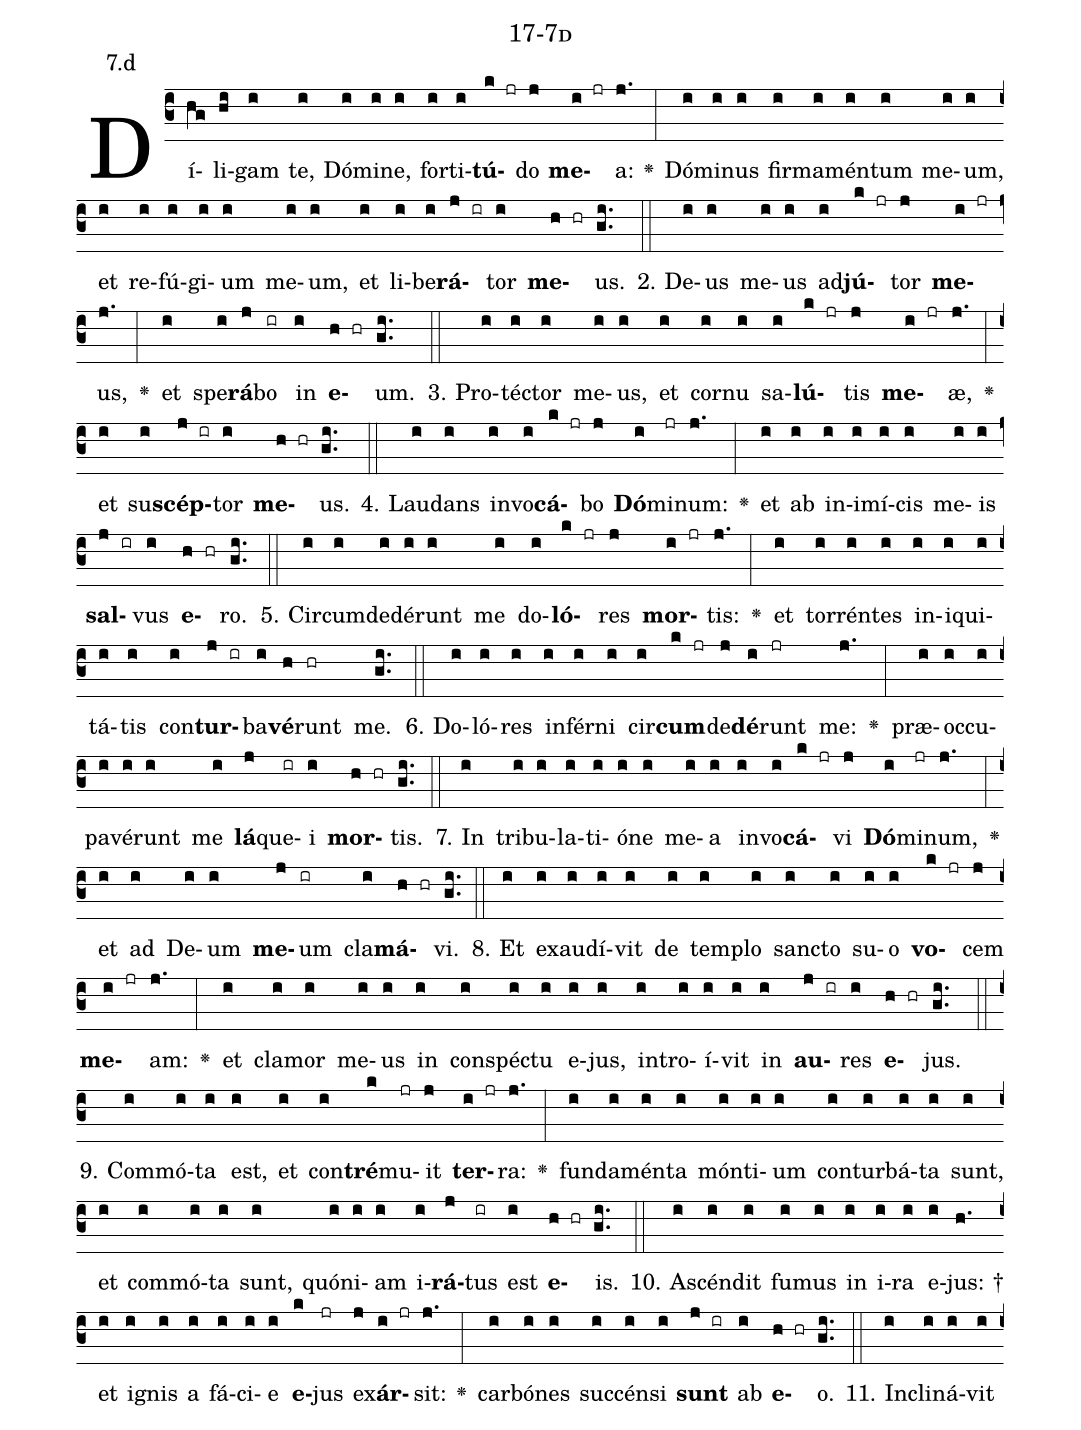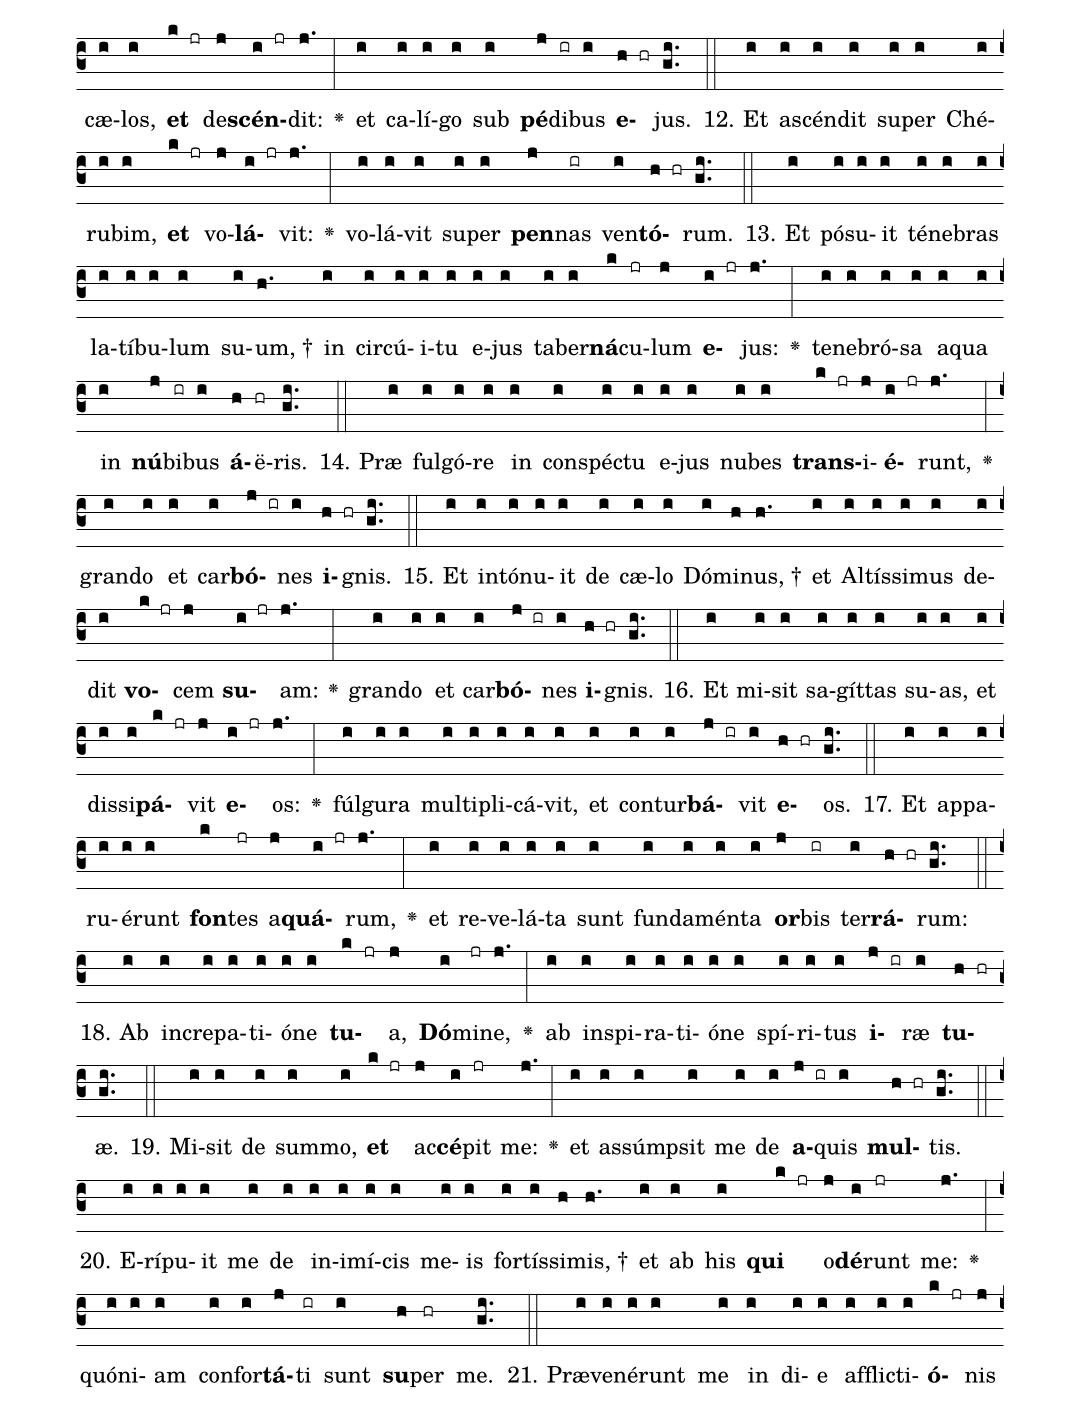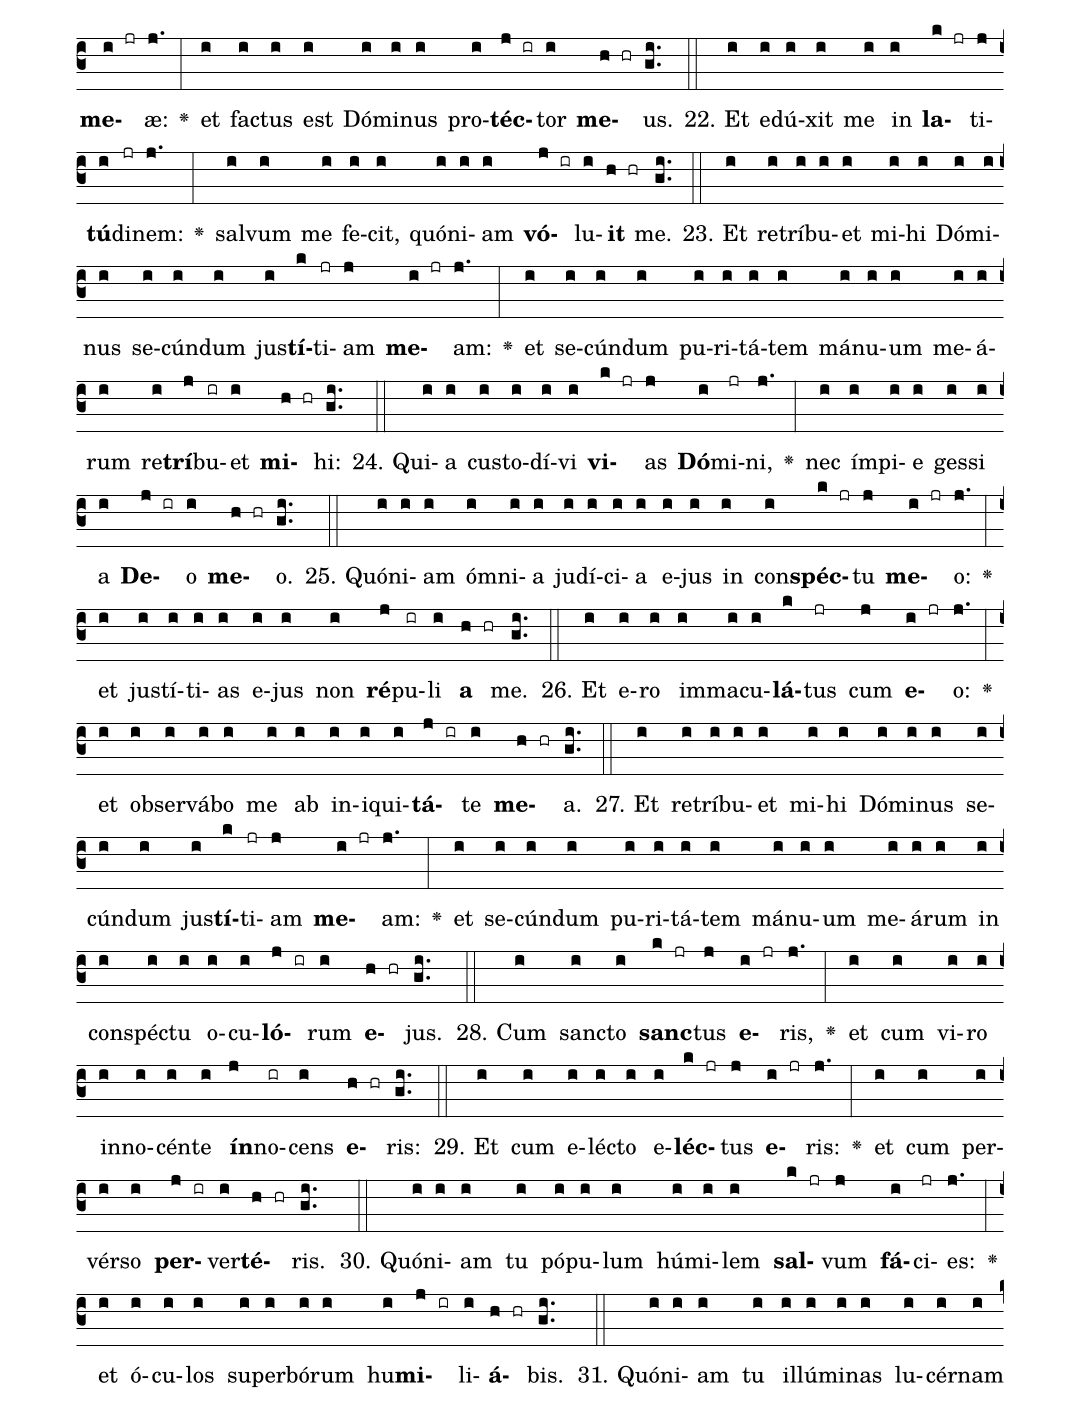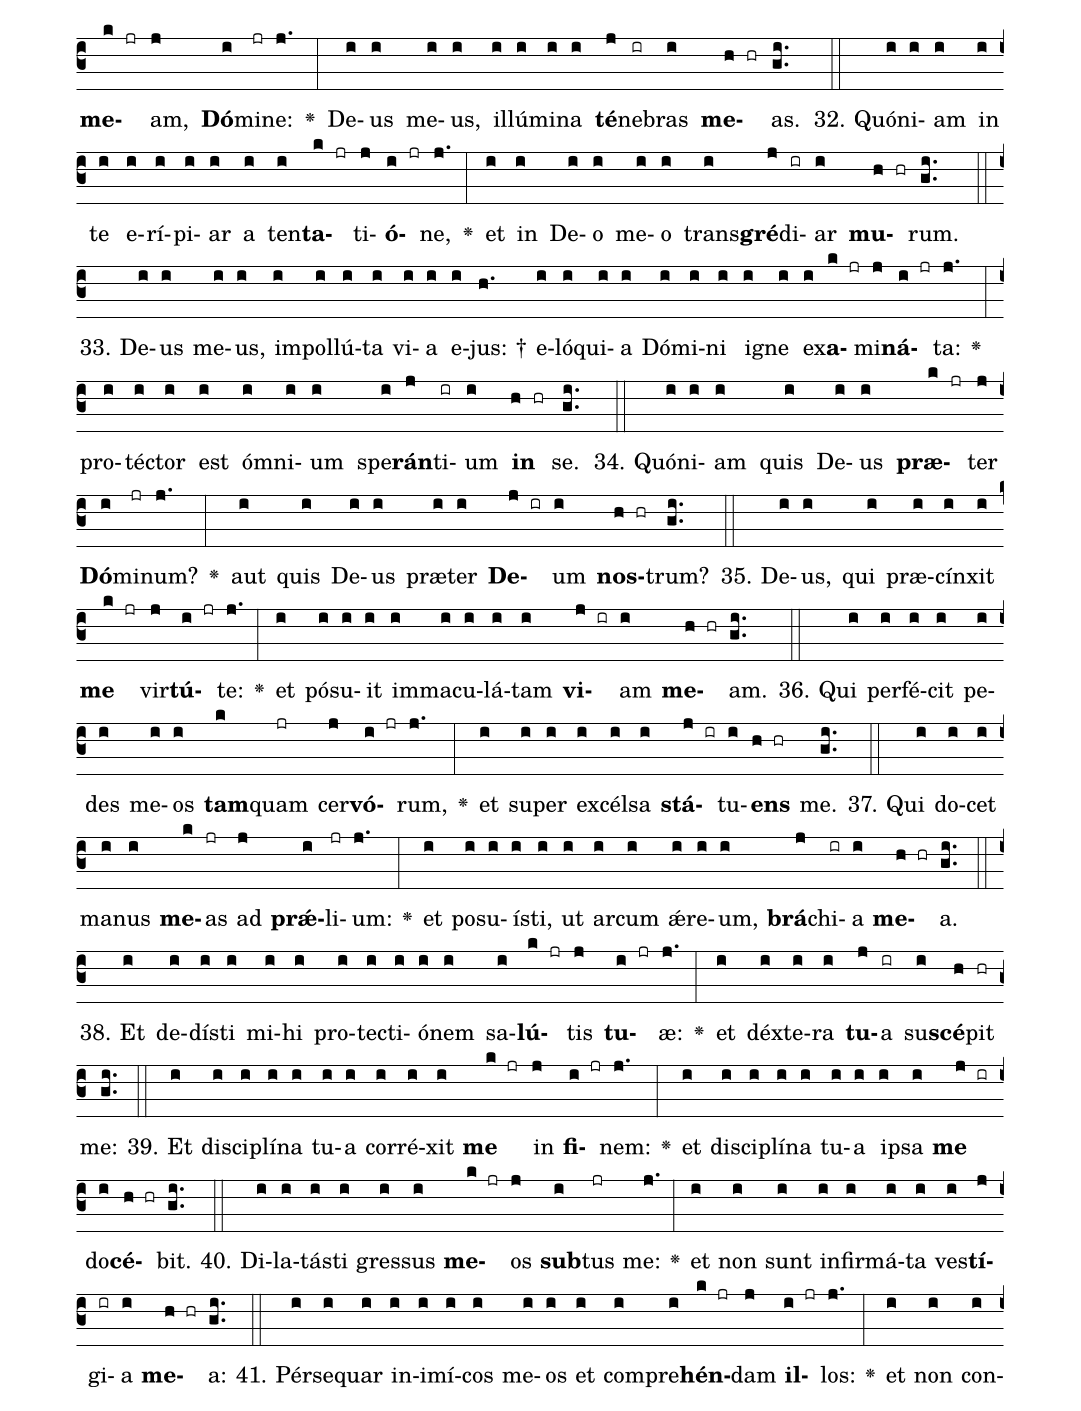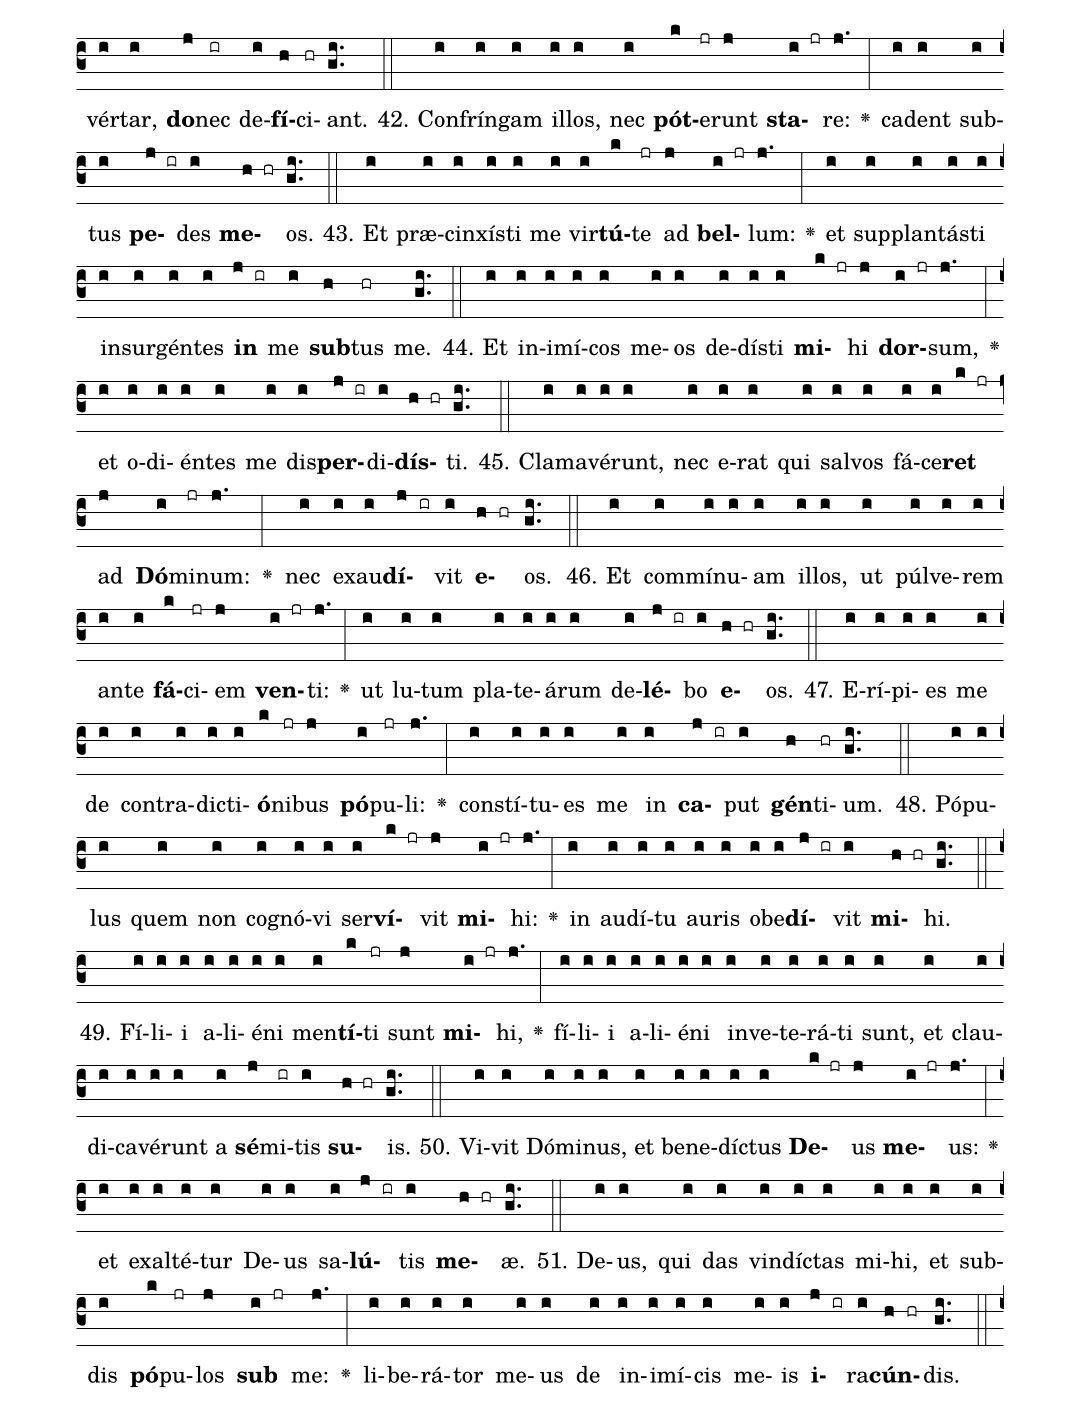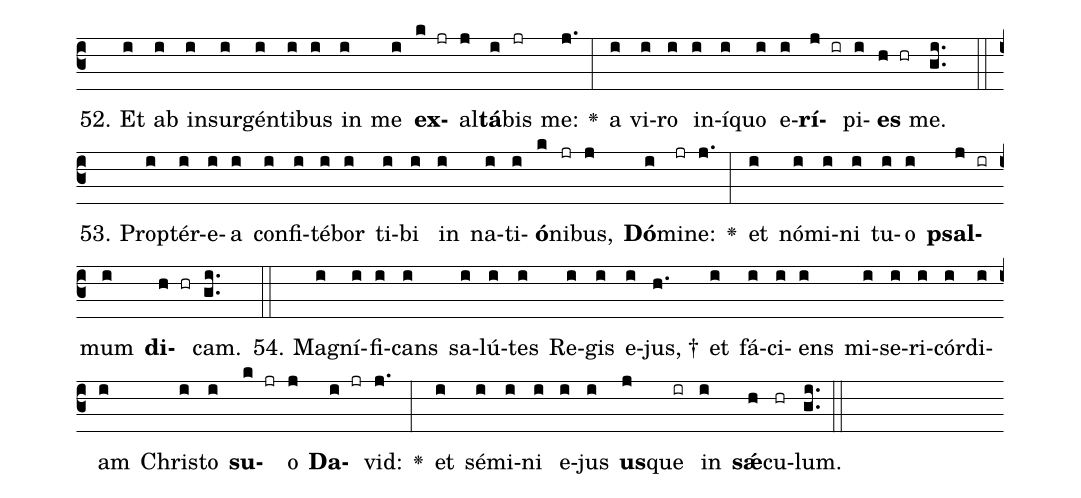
name: 17-7d;
annotation: 7.d;
%%
(c3)Dí(hg)li(hi)gam(i) te,(i) Dó(i)mi(i)ne,(i) for(i)ti(i)<b>tú</b>(k jr)do(j) <b>me</b>(i jr)a:(j.) <v>\greheightstar</v>(:) Dó(i)mi(i)nus(i) fir(i)ma(i)mén(i)tum(i) me(i)um,(i) et(i) re(i)fú(i)gi(i)um(i) me(i)um,(i) et(i) li(i)be(i)<b>rá</b>(j ir)tor(i) <b>me</b>(h hr)us.(gi..) (::)
2. De(i)us(i) me(i)us(i) ad(i)<b>jú</b>(k jr)tor(j) <b>me</b>(i jr)us,(j.) <v>\greheightstar</v>(:) et(i) spe(i)<b>rá</b>(j)bo(ir) in(i) <b>e</b>(h hr)um.(gi..) (::)
3. Pro(i)téc(i)tor(i) me(i)us,(i) et(i) cor(i)nu(i) sa(i)<b>lú</b>(k jr)tis(j) <b>me</b>(i jr)æ,(j.) <v>\greheightstar</v>(:) et(i) su(i)<b>scép</b>(j ir)tor(i) <b>me</b>(h hr)us.(gi..) (::)
4. Lau(i)dans(i) in(i)vo(i)<b>cá</b>(k jr)bo(j) <b>Dó</b>(i)mi(jr)num:(j.) <v>\greheightstar</v>(:) et(i) ab(i) in(i)i(i)mí(i)cis(i) me(i)is(i) <b>sal</b>(j ir)vus(i) <b>e</b>(h hr)ro.(gi..) (::)
5. Cir(i)cum(i)de(i)dé(i)runt(i) me(i) do(i)<b>ló</b>(k jr)res(j) <b>mor</b>(i jr)tis:(j.) <v>\greheightstar</v>(:) et(i) tor(i)rén(i)tes(i) in(i)i(i)qui(i)tá(i)tis(i) con(i)<b>tur</b>(j ir)ba(i)<b>vé</b>(h)runt(hr) me.(gi..) (::)
6. Do(i)ló(i)res(i) in(i)fér(i)ni(i) cir(i)<b>cum</b>(k jr)de(j)<b>dé</b>(i)runt(jr) me:(j.) <v>\greheightstar</v>(:) præ(i)oc(i)cu(i)pa(i)vé(i)runt(i) me(i) <b>lá</b>(j)que(ir)i(i) <b>mor</b>(h hr)tis.(gi..) (::)
7. In(i) tri(i)bu(i)la(i)ti(i)ó(i)ne(i) me(i)a(i) in(i)vo(i)<b>cá</b>(k jr)vi(j) <b>Dó</b>(i)mi(jr)num,(j.) <v>\greheightstar</v>(:) et(i) ad(i) De(i)um(i) <b>me</b>(j)um(ir) cla(i)<b>má</b>(h hr)vi.(gi..) (::)
8. Et(i) ex(i)au(i)dí(i)vit(i) de(i) tem(i)plo(i) sanc(i)to(i) su(i)o(i) <b>vo</b>(k jr)cem(j) <b>me</b>(i jr)am:(j.) <v>\greheightstar</v>(:) et(i) cla(i)mor(i) me(i)us(i) in(i) con(i)spéc(i)tu(i) e(i)jus,(i) in(i)tro(i)í(i)vit(i) in(i) <b>au</b>(j ir)res(i) <b>e</b>(h hr)jus.(gi..) (::)
9. Com(i)mó(i)ta(i) est,(i) et(i) con(i)<b>tré</b>(k)mu(jr)it(j) <b>ter</b>(i jr)ra:(j.) <v>\greheightstar</v>(:) fun(i)da(i)mén(i)ta(i) món(i)ti(i)um(i) con(i)tur(i)bá(i)ta(i) sunt,(i) et(i) com(i)mó(i)ta(i) sunt,(i) quón(i)i(i)am(i) i(i)<b>rá</b>(j)tus(ir) est(i) <b>e</b>(h hr)is.(gi..) (::)
10. A(i)scén(i)dit(i) fu(i)mus(i) in(i) i(i)ra(i) e(i)jus: †(h.) et(i) i(i)gnis(i) a(i) fá(i)ci(i)e(i) <b>e</b>(k)jus(jr) ex(j)<b>ár</b>(i jr)sit:(j.) <v>\greheightstar</v>(:) car(i)bó(i)nes(i) suc(i)cén(i)si(i) <b>sunt</b>(j ir) ab(i) <b>e</b>(h hr)o.(gi..) (::)
11. In(i)cli(i)ná(i)vit(i) cæ(i)los,(i) <b>et</b>(k jr) de(j)<b>scén</b>(i jr)dit:(j.) <v>\greheightstar</v>(:) et(i) ca(i)lí(i)go(i) sub(i) <b>pé</b>(j)di(ir)bus(i) <b>e</b>(h hr)jus.(gi..) (::)
12. Et(i) a(i)scén(i)dit(i) su(i)per(i) Ché(i)ru(i)bim,(i) <b>et</b>(k jr) vo(j)<b>lá</b>(i jr)vit:(j.) <v>\greheightstar</v>(:) vo(i)lá(i)vit(i) su(i)per(i) <b>pen</b>(j)nas(ir) ven(i)<b>tó</b>(h hr)rum.(gi..) (::)
13. Et(i) pó(i)su(i)it(i) té(i)ne(i)bras(i) la(i)tí(i)bu(i)lum(i) su(i)um, †(h.) in(i) cir(i)cú(i)i(i)tu(i) e(i)jus(i) ta(i)ber(i)<b>ná</b>(k)cu(jr)lum(j) <b>e</b>(i jr)jus:(j.) <v>\greheightstar</v>(:) te(i)ne(i)bró(i)sa(i) a(i)qua(i) in(i) <b>nú</b>(j)bi(ir)bus(i) <b>á</b>(h)ë(hr)ris.(gi..) (::)
14. Præ(i) ful(i)gó(i)re(i) in(i) con(i)spéc(i)tu(i) e(i)jus(i) nu(i)bes(i) <b>trans</b>(k jr)i(j)<b>é</b>(i jr)runt,(j.) <v>\greheightstar</v>(:) gran(i)do(i) et(i) car(i)<b>bó</b>(j ir)nes(i) <b>i</b>(h hr)gnis.(gi..) (::)
15. Et(i) in(i)tó(i)nu(i)it(i) de(i) cæ(i)lo(i) Dó(i)mi(h)nus, †(h.) et(i) Al(i)tís(i)si(i)mus(i) de(i)dit(i) <b>vo</b>(k jr)cem(j) <b>su</b>(i jr)am:(j.) <v>\greheightstar</v>(:) gran(i)do(i) et(i) car(i)<b>bó</b>(j ir)nes(i) <b>i</b>(h hr)gnis.(gi..) (::)
16. Et(i) mi(i)sit(i) sa(i)gít(i)tas(i) su(i)as,(i) et(i) dis(i)si(i)<b>pá</b>(k jr)vit(j) <b>e</b>(i jr)os:(j.) <v>\greheightstar</v>(:) fúl(i)gu(i)ra(i) mul(i)ti(i)pli(i)cá(i)vit,(i) et(i) con(i)tur(i)<b>bá</b>(j ir)vit(i) <b>e</b>(h hr)os.(gi..) (::)
17. Et(i) ap(i)pa(i)ru(i)é(i)runt(i) <b>fon</b>(k)tes(jr) a(j)<b>quá</b>(i jr)rum,(j.) <v>\greheightstar</v>(:) et(i) re(i)ve(i)lá(i)ta(i) sunt(i) fun(i)da(i)mén(i)ta(i) <b>or</b>(j)bis(ir) ter(i)<b>rá</b>(h hr)rum:(gi..) (::)
18. Ab(i) in(i)cre(i)pa(i)ti(i)ó(i)ne(i) <b>tu</b>(k jr)a,(j) <b>Dó</b>(i)mi(jr)ne,(j.) <v>\greheightstar</v>(:) ab(i) in(i)spi(i)ra(i)ti(i)ó(i)ne(i) spí(i)ri(i)tus(i) <b>i</b>(j ir)ræ(i) <b>tu</b>(h hr)æ.(gi..) (::)
19. Mi(i)sit(i) de(i) sum(i)mo,(i) <b>et</b>(k jr) ac(j)<b>cé</b>(i)pit(jr) me:(j.) <v>\greheightstar</v>(:) et(i) as(i)súmp(i)sit(i) me(i) de(i) <b>a</b>(j ir)quis(i) <b>mul</b>(h hr)tis.(gi..) (::)
20. E(i)rí(i)pu(i)it(i) me(i) de(i) in(i)i(i)mí(i)cis(i) me(i)is(i) for(i)tís(i)si(h)mis, †(h.) et(i) ab(i) his(i) <b>qui</b>(k jr) o(j)<b>dé</b>(i)runt(jr) me:(j.) <v>\greheightstar</v>(:) quón(i)i(i)am(i) con(i)for(i)<b>tá</b>(j)ti(ir) sunt(i) <b>su</b>(h)per(hr) me.(gi..) (::)
21. Præ(i)ve(i)né(i)runt(i) me(i) in(i) di(i)e(i) af(i)flic(i)ti(i)<b>ó</b>(k jr)nis(j) <b>me</b>(i jr)æ:(j.) <v>\greheightstar</v>(:) et(i) fac(i)tus(i) est(i) Dó(i)mi(i)nus(i) pro(i)<b>téc</b>(j ir)tor(i) <b>me</b>(h hr)us.(gi..) (::)
22. Et(i) e(i)dú(i)xit(i) me(i) in(i) <b>la</b>(k jr)ti(j)<b>tú</b>(i)di(jr)nem:(j.) <v>\greheightstar</v>(:) sal(i)vum(i) me(i) fe(i)cit,(i) quón(i)i(i)am(i) <b>vó</b>(j ir)lu(i)<b>it</b>(h hr) me.(gi..) (::)
23. Et(i) re(i)trí(i)bu(i)et(i) mi(i)hi(i) Dó(i)mi(i)nus(i) se(i)cún(i)dum(i) jus(i)<b>tí</b>(k)ti(jr)am(j) <b>me</b>(i jr)am:(j.) <v>\greheightstar</v>(:) et(i) se(i)cún(i)dum(i) pu(i)ri(i)tá(i)tem(i) má(i)nu(i)um(i) me(i)á(i)rum(i) re(i)<b>trí</b>(j)bu(ir)et(i) <b>mi</b>(h hr)hi:(gi..) (::)
24. Qui(i)a(i) cus(i)to(i)dí(i)vi(i) <b>vi</b>(k jr)as(j) <b>Dó</b>(i)mi(jr)ni,(j.) <v>\greheightstar</v>(:) nec(i) ím(i)pi(i)e(i) ges(i)si(i) a(i) <b>De</b>(j ir)o(i) <b>me</b>(h hr)o.(gi..) (::)
25. Quón(i)i(i)am(i) óm(i)ni(i)a(i) ju(i)dí(i)ci(i)a(i) e(i)jus(i) in(i) con(i)<b>spéc</b>(k jr)tu(j) <b>me</b>(i jr)o:(j.) <v>\greheightstar</v>(:) et(i) jus(i)tí(i)ti(i)as(i) e(i)jus(i) non(i) <b>ré</b>(j)pu(ir)li(i) <b>a</b>(h hr) me.(gi..) (::)
26. Et(i) e(i)ro(i) im(i)ma(i)cu(i)<b>lá</b>(k)tus(jr) cum(j) <b>e</b>(i jr)o:(j.) <v>\greheightstar</v>(:) et(i) ob(i)ser(i)vá(i)bo(i) me(i) ab(i) in(i)i(i)qui(i)<b>tá</b>(j ir)te(i) <b>me</b>(h hr)a.(gi..) (::)
27. Et(i) re(i)trí(i)bu(i)et(i) mi(i)hi(i) Dó(i)mi(i)nus(i) se(i)cún(i)dum(i) jus(i)<b>tí</b>(k)ti(jr)am(j) <b>me</b>(i jr)am:(j.) <v>\greheightstar</v>(:) et(i) se(i)cún(i)dum(i) pu(i)ri(i)tá(i)tem(i) má(i)nu(i)um(i) me(i)á(i)rum(i) in(i) con(i)spéc(i)tu(i) o(i)cu(i)<b>ló</b>(j ir)rum(i) <b>e</b>(h hr)jus.(gi..) (::)
28. Cum(i) sanc(i)to(i) <b>sanc</b>(k jr)tus(j) <b>e</b>(i jr)ris,(j.) <v>\greheightstar</v>(:) et(i) cum(i) vi(i)ro(i) in(i)no(i)cén(i)te(i) <b>ín</b>(j)no(ir)cens(i) <b>e</b>(h hr)ris:(gi..) (::)
29. Et(i) cum(i) e(i)léc(i)to(i) e(i)<b>léc</b>(k jr)tus(j) <b>e</b>(i jr)ris:(j.) <v>\greheightstar</v>(:) et(i) cum(i) per(i)vér(i)so(i) <b>per</b>(j ir)ver(i)<b>té</b>(h hr)ris.(gi..) (::)
30. Quón(i)i(i)am(i) tu(i) pó(i)pu(i)lum(i) hú(i)mi(i)lem(i) <b>sal</b>(k jr)vum(j) <b>fá</b>(i)ci(jr)es:(j.) <v>\greheightstar</v>(:) et(i) ó(i)cu(i)los(i) su(i)per(i)bó(i)rum(i) hu(i)<b>mi</b>(j ir)li(i)<b>á</b>(h hr)bis.(gi..) (::)
31. Quón(i)i(i)am(i) tu(i) il(i)lú(i)mi(i)nas(i) lu(i)cér(i)nam(i) <b>me</b>(k jr)am,(j) <b>Dó</b>(i)mi(jr)ne:(j.) <v>\greheightstar</v>(:) De(i)us(i) me(i)us,(i) il(i)lú(i)mi(i)na(i) <b>té</b>(j)ne(ir)bras(i) <b>me</b>(h hr)as.(gi..) (::)
32. Quón(i)i(i)am(i) in(i) te(i) e(i)rí(i)pi(i)ar(i) a(i) ten(i)<b>ta</b>(k jr)ti(j)<b>ó</b>(i jr)ne,(j.) <v>\greheightstar</v>(:) et(i) in(i) De(i)o(i) me(i)o(i) trans(i)<b>gré</b>(j)di(ir)ar(i) <b>mu</b>(h hr)rum.(gi..) (::)
33. De(i)us(i) me(i)us,(i) im(i)pol(i)lú(i)ta(i) vi(i)a(i) e(i)jus: †(h.) e(i)ló(i)qui(i)a(i) Dó(i)mi(i)ni(i) i(i)gne(i) ex(i)<b>a</b>(k jr)mi(j)<b>ná</b>(i jr)ta:(j.) <v>\greheightstar</v>(:) pro(i)téc(i)tor(i) est(i) óm(i)ni(i)um(i) spe(i)<b>rán</b>(j)ti(ir)um(i) <b>in</b>(h hr) se.(gi..) (::)
34. Quón(i)i(i)am(i) quis(i) De(i)us(i) <b>præ</b>(k jr)ter(j) <b>Dó</b>(i)mi(jr)num?(j.) <v>\greheightstar</v>(:) aut(i) quis(i) De(i)us(i) præ(i)ter(i) <b>De</b>(j ir)um(i) <b>nos</b>(h hr)trum?(gi..) (::)
35. De(i)us,(i) qui(i) præ(i)cín(i)xit(i) <b>me</b>(k jr) vir(j)<b>tú</b>(i jr)te:(j.) <v>\greheightstar</v>(:) et(i) pó(i)su(i)it(i) im(i)ma(i)cu(i)lá(i)tam(i) <b>vi</b>(j ir)am(i) <b>me</b>(h hr)am.(gi..) (::)
36. Qui(i) per(i)fé(i)cit(i) pe(i)des(i) me(i)os(i) <b>tam</b>(k)quam(jr) cer(j)<b>vó</b>(i jr)rum,(j.) <v>\greheightstar</v>(:) et(i) su(i)per(i) ex(i)cél(i)sa(i) <b>stá</b>(j ir)tu(i)<b>ens</b>(h hr) me.(gi..) (::)
37. Qui(i) do(i)cet(i) ma(i)nus(i) <b>me</b>(k)as(jr) ad(j) <b>prǽ</b>(i)li(jr)um:(j.) <v>\greheightstar</v>(:) et(i) po(i)su(i)ís(i)ti,(i) ut(i) ar(i)cum(i) ǽ(i)re(i)um,(i) <b>brá</b>(j)chi(ir)a(i) <b>me</b>(h hr)a.(gi..) (::)
38. Et(i) de(i)dís(i)ti(i) mi(i)hi(i) pro(i)tec(i)ti(i)ó(i)nem(i) sa(i)<b>lú</b>(k jr)tis(j) <b>tu</b>(i jr)æ:(j.) <v>\greheightstar</v>(:) et(i) déx(i)te(i)ra(i) <b>tu</b>(j)a(ir) su(i)<b>scé</b>(h)pit(hr) me:(gi..) (::)
39. Et(i) di(i)sci(i)plí(i)na(i) tu(i)a(i) cor(i)ré(i)xit(i) <b>me</b>(k jr) in(j) <b>fi</b>(i jr)nem:(j.) <v>\greheightstar</v>(:) et(i) di(i)sci(i)plí(i)na(i) tu(i)a(i) ip(i)sa(i) <b>me</b>(j ir) do(i)<b>cé</b>(h hr)bit.(gi..) (::)
40. Di(i)la(i)tás(i)ti(i) gres(i)sus(i) <b>me</b>(k jr)os(j) <b>sub</b>(i)tus(jr) me:(j.) <v>\greheightstar</v>(:) et(i) non(i) sunt(i) in(i)fir(i)má(i)ta(i) ves(i)<b>tí</b>(j)gi(ir)a(i) <b>me</b>(h hr)a:(gi..) (::)
41. Pér(i)se(i)quar(i) in(i)i(i)mí(i)cos(i) me(i)os(i) et(i) com(i)pre(i)<b>hén</b>(k jr)dam(j) <b>il</b>(i jr)los:(j.) <v>\greheightstar</v>(:) et(i) non(i) con(i)vér(i)tar,(i) <b>do</b>(j)nec(ir) de(i)<b>fí</b>(h)ci(hr)ant.(gi..) (::)
42. Con(i)frín(i)gam(i) il(i)los,(i) nec(i) <b>pót</b>(k)e(jr)runt(j) <b>sta</b>(i jr)re:(j.) <v>\greheightstar</v>(:) ca(i)dent(i) sub(i)tus(i) <b>pe</b>(j ir)des(i) <b>me</b>(h hr)os.(gi..) (::)
43. Et(i) præ(i)cin(i)xís(i)ti(i) me(i) vir(i)<b>tú</b>(k)te(jr) ad(j) <b>bel</b>(i jr)lum:(j.) <v>\greheightstar</v>(:) et(i) sup(i)plan(i)tás(i)ti(i) in(i)sur(i)gén(i)tes(i) <b>in</b>(j ir) me(i) <b>sub</b>(h)tus(hr) me.(gi..) (::)
44. Et(i) in(i)i(i)mí(i)cos(i) me(i)os(i) de(i)dís(i)ti(i) <b>mi</b>(k jr)hi(j) <b>dor</b>(i jr)sum,(j.) <v>\greheightstar</v>(:) et(i) o(i)di(i)én(i)tes(i) me(i) dis(i)<b>per</b>(j ir)di(i)<b>dís</b>(h hr)ti.(gi..) (::)
45. Cla(i)ma(i)vé(i)runt,(i) nec(i) e(i)rat(i) qui(i) sal(i)vos(i) fá(i)ce(i)<b>ret</b>(k jr) ad(j) <b>Dó</b>(i)mi(jr)num:(j.) <v>\greheightstar</v>(:) nec(i) ex(i)au(i)<b>dí</b>(j ir)vit(i) <b>e</b>(h hr)os.(gi..) (::)
46. Et(i) com(i)mí(i)nu(i)am(i) il(i)los,(i) ut(i) púl(i)ve(i)rem(i) an(i)te(i) <b>fá</b>(k)ci(jr)em(j) <b>ven</b>(i jr)ti:(j.) <v>\greheightstar</v>(:) ut(i) lu(i)tum(i) pla(i)te(i)á(i)rum(i) de(i)<b>lé</b>(j ir)bo(i) <b>e</b>(h hr)os.(gi..) (::)
47. E(i)rí(i)pi(i)es(i) me(i) de(i) con(i)tra(i)dic(i)ti(i)<b>ó</b>(k)ni(jr)bus(j) <b>pó</b>(i)pu(jr)li:(j.) <v>\greheightstar</v>(:) con(i)stí(i)tu(i)es(i) me(i) in(i) <b>ca</b>(j ir)put(i) <b>gén</b>(h)ti(hr)um.(gi..) (::)
48. Pó(i)pu(i)lus(i) quem(i) non(i) co(i)gnó(i)vi(i) ser(i)<b>ví</b>(k jr)vit(j) <b>mi</b>(i jr)hi:(j.) <v>\greheightstar</v>(:) in(i) au(i)dí(i)tu(i) au(i)ris(i) ob(i)e(i)<b>dí</b>(j ir)vit(i) <b>mi</b>(h hr)hi.(gi..) (::)
49. Fí(i)li(i)i(i) a(i)li(i)é(i)ni(i) men(i)<b>tí</b>(k)ti(jr) sunt(j) <b>mi</b>(i jr)hi,(j.) <v>\greheightstar</v>(:) fí(i)li(i)i(i) a(i)li(i)é(i)ni(i) in(i)ve(i)te(i)rá(i)ti(i) sunt,(i) et(i) clau(i)di(i)ca(i)vé(i)runt(i) a(i) <b>sé</b>(j)mi(ir)tis(i) <b>su</b>(h hr)is.(gi..) (::)
50. Vi(i)vit(i) Dó(i)mi(i)nus,(i) et(i) be(i)ne(i)díc(i)tus(i) <b>De</b>(k jr)us(j) <b>me</b>(i jr)us:(j.) <v>\greheightstar</v>(:) et(i) ex(i)al(i)té(i)tur(i) De(i)us(i) sa(i)<b>lú</b>(j ir)tis(i) <b>me</b>(h hr)æ.(gi..) (::)
51. De(i)us,(i) qui(i) das(i) vin(i)díc(i)tas(i) mi(i)hi,(i) et(i) sub(i)dis(i) <b>pó</b>(k)pu(jr)los(j) <b>sub</b>(i jr) me:(j.) <v>\greheightstar</v>(:) li(i)be(i)rá(i)tor(i) me(i)us(i) de(i) in(i)i(i)mí(i)cis(i) me(i)is(i) <b>i</b>(j ir)ra(i)<b>cún</b>(h hr)dis.(gi..) (::)
52. Et(i) ab(i) in(i)sur(i)gén(i)ti(i)bus(i) in(i) me(i) <b>ex</b>(k jr)al(j)<b>tá</b>(i)bis(jr) me:(j.) <v>\greheightstar</v>(:) a(i) vi(i)ro(i) in(i)í(i)quo(i) e(i)<b>rí</b>(j ir)pi(i)<b>es</b>(h hr) me.(gi..) (::)
53. Prop(i)tér(i)e(i)a(i) con(i)fi(i)té(i)bor(i) ti(i)bi(i) in(i) na(i)ti(i)<b>ó</b>(k)ni(jr)bus,(j) <b>Dó</b>(i)mi(jr)ne:(j.) <v>\greheightstar</v>(:) et(i) nó(i)mi(i)ni(i) tu(i)o(i) <b>psal</b>(j ir)mum(i) <b>di</b>(h hr)cam.(gi..) (::)
54. Ma(i)gní(i)fi(i)cans(i) sa(i)lú(i)tes(i) Re(i)gis(i) e(i)jus, †(h.) et(i) fá(i)ci(i)ens(i) mi(i)se(i)ri(i)cór(i)di(i)am(i) Chris(i)to(i) <b>su</b>(k jr)o(j) <b>Da</b>(i jr)vid:(j.) <v>\greheightstar</v>(:) et(i) sé(i)mi(i)ni(i) e(i)jus(i) <b>us</b>(j)que(ir) in(i) <b>sǽ</b>(h)cu(hr)lum.(gi..) (::)
